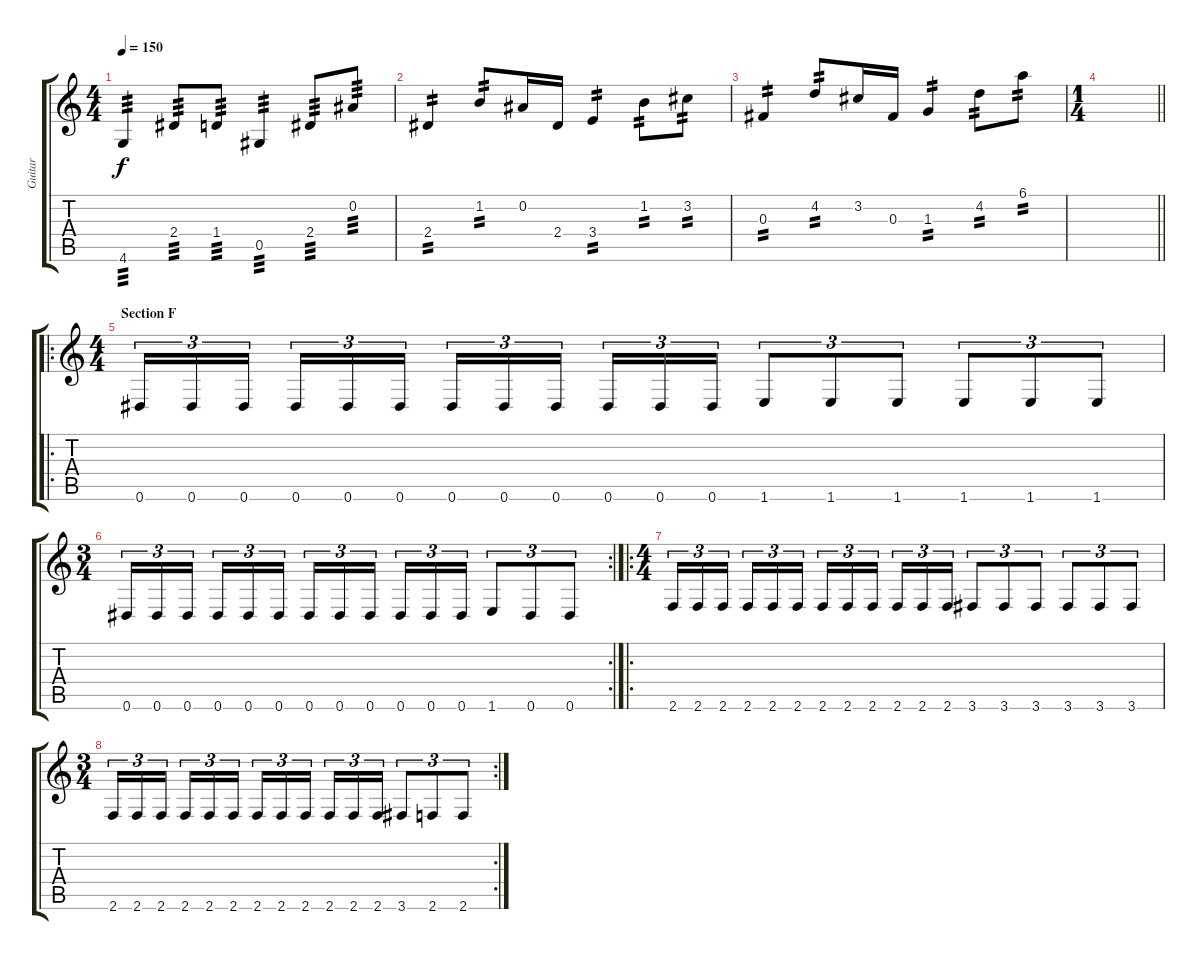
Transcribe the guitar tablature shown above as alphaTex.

\track ("Guitar" "Guitar") {instrument distortionguitar}
\staff {score tabs}
\tuning (Eb4 Bb3 Gb3 Db3 Ab2 Eb2) {hide}
\ts (4 4)
\tempo 150
\clef g2
\ks c
4.6.4{tp 3 dy f} 2.4.8{tp 3} 1.4.8{tp 3} 0.5.4{tp 3} 2.4.8{tp 3} 0.2.8{tp 3} |
2.4.4{tp 2} 1.2.8{tp 2} 0.2.16 2.4.16 3.4.4{tp 2} 1.2.8{tp 2} 3.2.8{tp 2} |
0.3.4{tp 2} 4.2.8{tp 2} 3.2.16 0.3.16 1.3.4{tp 2} 4.2.8{tp 2} 6.1.8{tp 2} |
\ts (1 4)
\barLineRight lightlight
|
\ro
\ts (4 4)
\section ("" "Section F")
0.6.16{tu (3 2)} 0.6.16{tu (3 2)} 0.6.16{tu (3 2) beam splitsecondary} 0.6.16{tu (3 2)} 0.6.16{tu (3 2)} 0.6.16{tu (3 2)} 0.6.16{tu (3 2)} 0.6.16{tu (3 2)} 0.6.16{tu (3 2) beam splitsecondary} 0.6.16{tu (3 2)} 0.6.16{tu (3 2)} 0.6.16{tu (3 2)} 1.6.8{tu (3 2)} 1.6.8{tu (3 2)} 1.6.8{tu (3 2)} 1.6.8{tu (3 2)} 1.6.8{tu (3 2)} 1.6.8{tu (3 2)} |
\rc 2
\ts (3 4)
0.6.16{tu (3 2)} 0.6.16{tu (3 2)} 0.6.16{tu (3 2) beam splitsecondary} 0.6.16{tu (3 2)} 0.6.16{tu (3 2)} 0.6.16{tu (3 2)} 0.6.16{tu (3 2)} 0.6.16{tu (3 2)} 0.6.16{tu (3 2) beam splitsecondary} 0.6.16{tu (3 2)} 0.6.16{tu (3 2)} 0.6.16{tu (3 2)} 1.6.8{tu (3 2)} 0.6.8{tu (3 2)} 0.6.8{tu (3 2)} |
\ro
\ts (4 4)
2.6.16{tu (3 2)} 2.6.16{tu (3 2)} 2.6.16{tu (3 2) beam splitsecondary} 2.6.16{tu (3 2)} 2.6.16{tu (3 2)} 2.6.16{tu (3 2)} 2.6.16{tu (3 2)} 2.6.16{tu (3 2)} 2.6.16{tu (3 2) beam splitsecondary} 2.6.16{tu (3 2)} 2.6.16{tu (3 2)} 2.6.16{tu (3 2)} 3.6.8{tu (3 2)} 3.6.8{tu (3 2)} 3.6.8{tu (3 2)} 3.6.8{tu (3 2)} 3.6.8{tu (3 2)} 3.6.8{tu (3 2)} |
\rc 2
\ts (3 4)
2.6.16{tu (3 2)} 2.6.16{tu (3 2)} 2.6.16{tu (3 2) beam splitsecondary} 2.6.16{tu (3 2)} 2.6.16{tu (3 2)} 2.6.16{tu (3 2)} 2.6.16{tu (3 2)} 2.6.16{tu (3 2)} 2.6.16{tu (3 2) beam splitsecondary} 2.6.16{tu (3 2)} 2.6.16{tu (3 2)} 2.6.16{tu (3 2)} 3.6.8{tu (3 2)} 2.6.8{tu (3 2)} 2.6.8{tu (3 2)}
